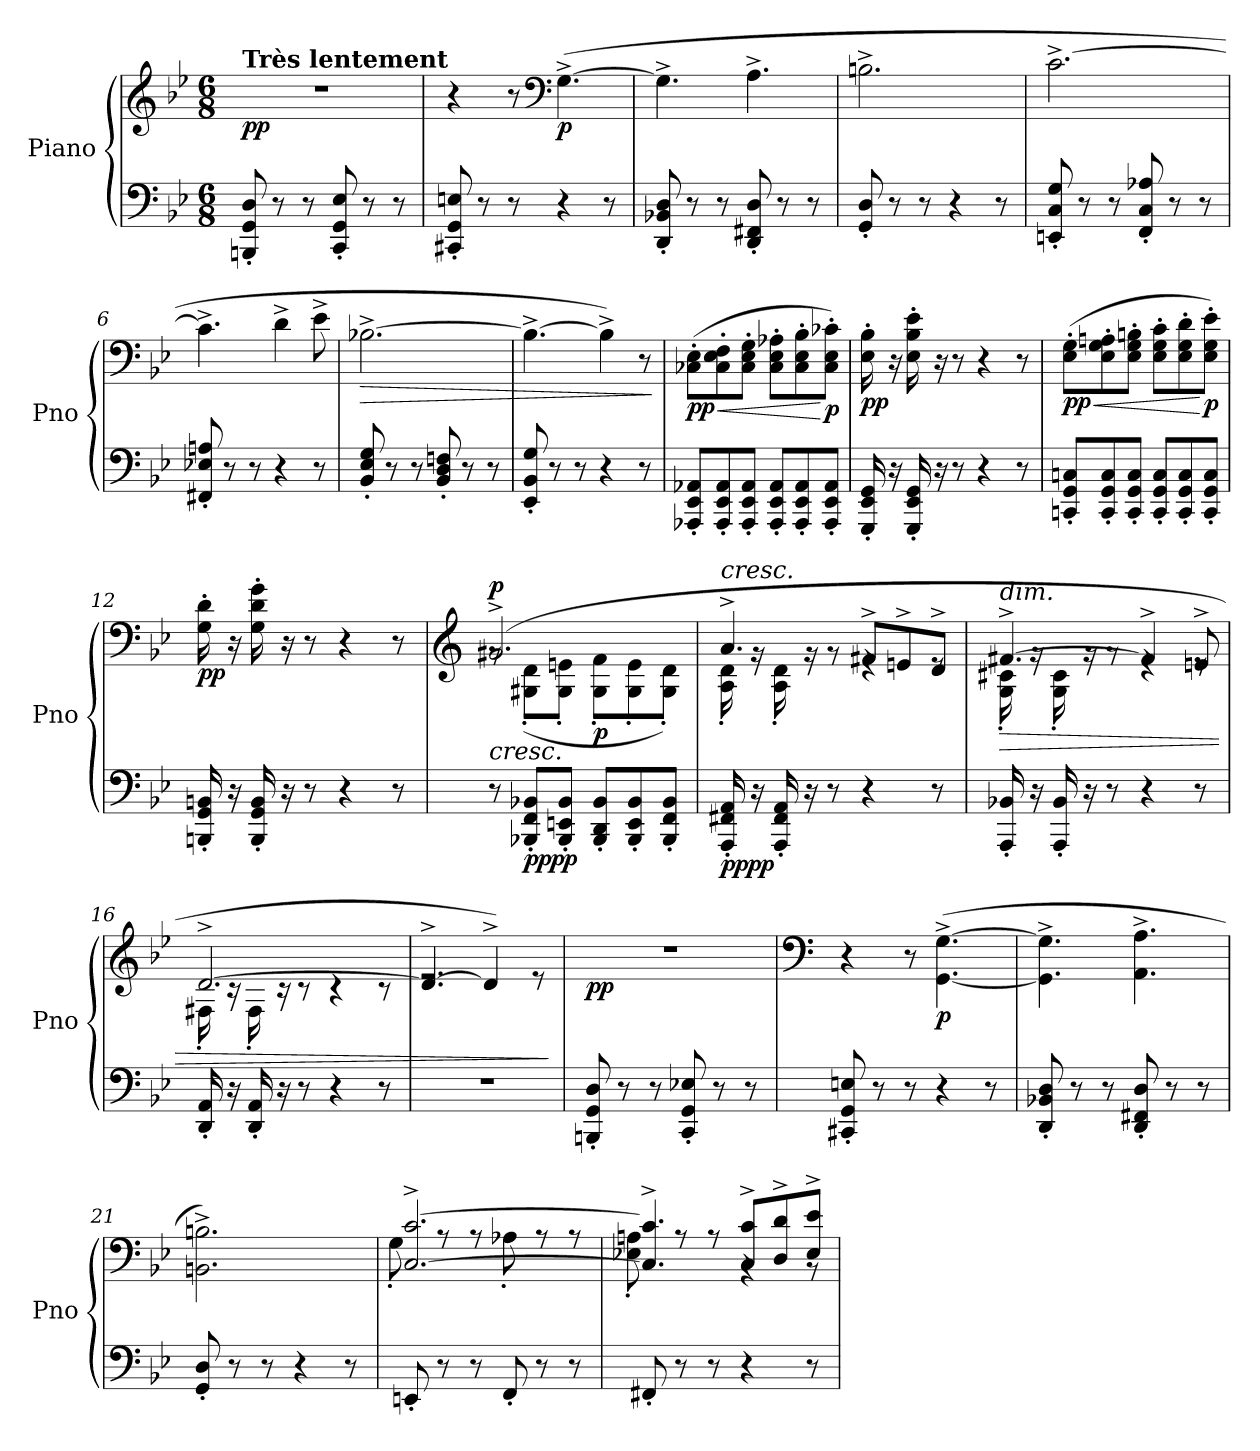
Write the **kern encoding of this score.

**kern	**kern	**dynam
*part1	*part1	*part1
*staff2	*staff1	*staff1/2
*I"Piano	*	*
*I'Pno	*	*
*clefF4	*clefG2	*
*k[b-e-]	*k[b-e-]	*
*M6/8	*M6/8	*
=1	=1	=1
!	!LO:TX:a:B:t=Très lentement	!
!	!	!LO:DY:b
8BBBn/' 8GG/' 8D/'	2.r	pp
8r	.	.
8r	.	.
8CC/' 8GG/' 8E-/'	.	.
8r	.	.
8r	.	.
=2	=2	=2
8CC#X/' 8GG/' 8En/'	4r	.
8r	.	.
8r	8r	.
*	*clefF4	*
!	!	!LO:DY:b
4r	([4.G^\	p
8r	.	.
=3	=3	=3
8DD/' 8BB-X/' 8D/'	4.G^\]	.
8r	.	.
8r	.	.
8DD/' 8FF#X/' 8D/'	4.A^\	.
8r	.	.
8r	.	.
=4	=4	=4
8GG/' 8D/'	2.Bn^\	.
8r	.	.
8r	.	.
4r	.	.
8r	.	.
!!LO:LB:g=z
=5	=5	=5
8EEn/' 8C/' 8G/'	[2.c^\	.
8r	.	.
8r	.	.
8FF/' 8C/' 8A-X/'	.	.
8r	.	.
8r	.	.
=6	=6	=6
8FF#X/' 8E-X/' 8An/'	4.c^\]	.
8r	.	.
8r	.	.
4r	4d^\	.
8r	8e-^\	.
=7	=7	=7
!	!	!LO:HP:b
8BB-/' 8E-/' 8G/'	[2.B-X^\	>
8r	.	.
8r	.	.
8BB-/' 8D/' 8Fn/'	.	.
8r	.	.
8r	.	.
=8	=8	=8
8EE-/' 8BB-/' 8G/'	4.B-^\_	.
8r	.	.
8r	.	.
4r	4B-^\])	.
8r	8r	.
.	.	]
=9	=9	=9
!	!	!LO:HP:b
!	!	!LO:DY:n=1:b
8AAA-X/' 8EE-/' 8AA-X/'L	(8C-X\' 8E-\'L	< pp
8AAA-/' 8EE-/' 8AA-/'	8C-\' 8E-\' 8F\'	.
8AAA-/' 8EE-/' 8AA-/'J	8C-\' 8E-\' 8G\'J	.
8AAA-/' 8EE-/' 8AA-/'L	8C-\' 8E-\' 8A-X\'L	.
8AAA-/' 8EE-/' 8AA-/'	8C-\' 8E-\' 8B-\'	.
!	!	!LO:DY:n=2:b
8AAA-/' 8EE-/' 8AA-/'J	8C-\' 8E-\' 8c-X\'J)	[ p
!!LO:LB:g=z
=10	=10	=10
!	!	!LO:DY:b
16GGG/' 16EE-/' 16GG/'	16E-\' 16B-\'	pp
16r	16r	.
16GGG/' 16EE-/' 16GG/'	16E-\' 16B-\' 16e-\'	.
16r	16r	.
8r	8r	.
4r	4r	.
8r	8r	.
=11	=11	=11
!	!	!LO:HP:b
!	!	!LO:DY:n=1:b
8CCn/' 8GG/' 8Cn/'L	(8E-\' 8G\'L	< pp
8CC/' 8GG/' 8C/'	8E-\' 8G\' 8An\'	.
8CC/' 8GG/' 8C/'J	8E-\' 8G\' 8Bn\'J	.
8CC/' 8GG/' 8C/'L	8E-\' 8G\' 8c\'L	.
8CC/' 8GG/' 8C/'	8E-\' 8G\' 8d\'	.
!	!	!LO:DY:n=2:b
8CC/' 8GG/' 8C/'J	8E-\' 8G\' 8e-\'J)	[ p
=12	=12	=12
!	!	!LO:DY:b
16BBBn/' 16GG/' 16BBn/'	16G\' 16d\'	pp
16r	16r	.
16BBB/' 16GG/' 16BB/'	16G\' 16d\' 16g\'	.
16r	16r	.
8r	8r	.
4r	4r	.
8r	8r	.
=13	=13	=13
*	*clefG2	*
!	!	!LO:HP:b
*	*^	*
!	!	!	!LO:DY:n=1:a
8r	(2.g#X^/	8rg	< p
!	!	!	!LO:DY:n=2:b=2
!	!	!	!LO:DY:n=3:b
8BBB-X/' 8FF/' 8BB-X/'L	.	(>8G#X\' 8d\'L	pp pp
8BBB-/' 8EEn/' 8BB-/'J	.	8G#\' 8en\'J	.
!	!	!	!LO:DY:n=4:b
8BBB-/' 8DD/' 8BB-/'L	.	8G#\' 8f\'L	[ p
8BBB-/' 8EE/' 8BB-/'	.	8G#\' 8e\'	.
8BBB-/' 8FF/' 8BB-/'J	.	8G#\' 8d\'J)	.
!!LO:LB:g=z	!!
=14	=14	=14	=14
!	!LO:TX:a:i:t=cresc.	!	!
!	!	!	!LO:DY:b=2
!	!	!	!LO:DY:n=1:b
16AAA/' 16FF#X/' 16AA/'	4.a^/	16A\' 16d\'	pp pp
16r	.	16rg	.
16AAA/' 16FF#/' 16AA/'	.	16A\' 16d\'	.
16r	.	16rg	.
8r	.	8rg	.
4r	8f#X^/L	4re	.
.	8en^/	.	.
8r	8d^/J	8re	.
=15	=15	=15	=15
!	!LO:TX:a:i:t=dim.	!	!
!	!	!	!LO:HP:b
16AAA/' 16BB-X/'	[4.f#X^/	16G\' 16c#X\'	>
16r	.	16rg	.
16AAA/' 16BB-/'	.	16G\' 16c#\'	.
16r	.	16rg	.
8r	.	8rg	.
4r	4f#^/]	4re	.
8r	8en^/	8re	.
=16	=16	=16	=16
16DD/' 16AA/'	[2.d^/	16F#X'\	.
16r	.	16rc	.
16DD/' 16AA/'	.	16F#'\	.
16r	.	16rc	.
8r	.	8rc	.
4r	.	4rc	.
8r	.	8rc	.
=17	=17	=17	=17
2.r	4.d^/_	2.re	.
.	4d^/])	.	.
.	8re	.	.
*	*v	*v	*
.	.	]
=18	=18	=18
!	!	!LO:DY:b
8BBBn/' 8GG/' 8D/'	2.r	pp
8r	.	.
8r	.	.
8CC/' 8GG/' 8E-X/'	.	.
8r	.	.
8r	.	.
!!LO:LB:g=z
=19	=19	=19
*	*clefF4	*
8CC#X/' 8GG/' 8En/'	4r	.
8r	.	.
8r	8r	.
!	!	!LO:DY:b
4r	([4.GG\^ [4.G\^	p
8r	.	.
=20	=20	=20
8DD/' 8BB-X/' 8D/'	4.GG\]^ 4.G\]^	.
8r	.	.
8r	.	.
8DD/' 8FF#X/' 8D/'	4.AA\^ 4.A\^	.
8r	.	.
8r	.	.
=21	=21	=21
8GG/' 8D/'	2.BBn\^ 2.Bn\^)	.
8r	.	.
8r	.	.
4r	.	.
8r	.	.
=22	=22	=22
*	*^	*
8EEn'/	[2.C/^ [2.c/^	8G'\	.
8r	.	8rA	.
8r	.	8rA	.
8FF'/	.	8A-X'\	.
8r	.	8rA	.
8r	.	8rA	.
=23	=23	=23	=23
8FF#X'/	4.C/]^ 4.c/]^	8E-X\' 8An\'	.
8r	.	8rA	.
8r	.	8rA	.
4r	8C/^ 8c/^L	4rBB	.
.	8D/^ 8d/^	.	.
8r	8E-/^ 8e-/^J	8rBB	.
*	*v	*v	*
=	=	=
*-	*-	*-
